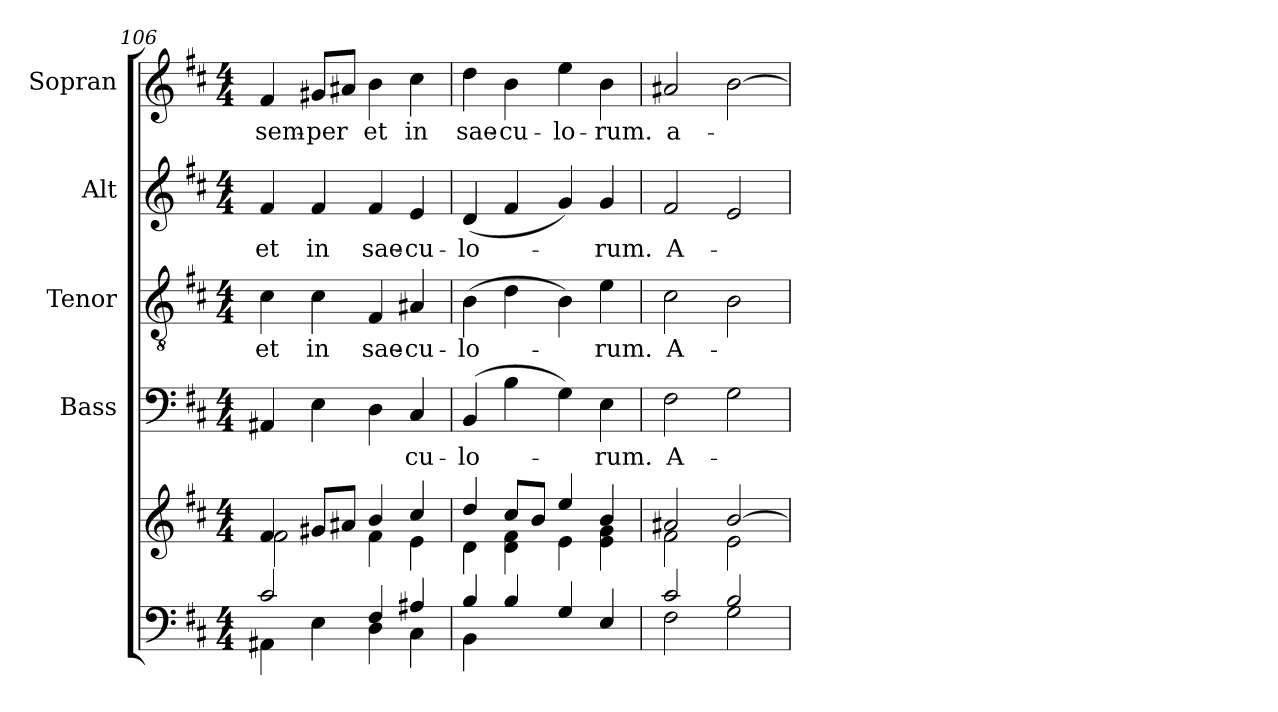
**kern	**kern	**kern	**text	**kern	**text	**kern	**text	**kern	**text
*part5	*part5	*part4	*part4	*part3	*part3	*part2	*part2	*part1	*part1
*staff6	*staff5	*staff4	*staff4	*staff3	*staff3	*staff2	*staff2	*staff1	*staff1
*	*	*I"Bass	*	*I"Tenor	*	*I"Alt	*	*I"Sopran	*
*	*	*I'B	*	*I'T	*	*I'A	*	*I'S	*
!!LO:PB:g=z
*clefF4	*clefG2	*clefF4	*	*clefGv2	*	*clefG2	*	*clefG2	*
*k[f#c#]	*k[f#c#]	*k[f#c#]	*	*k[f#c#]	*	*k[f#c#]	*	*k[f#c#]	*
*D:	*D:	*D:	*	*D:	*	*D:	*	*D:	*
*M4/4	*M4/4	*M4/4	*	*M4/4	*	*M4/4	*	*M4/4	*
=106	=106	=106	=106	=106	=106	=106	=106	=106	=106
*^	*^	*	*	*	*	*	*	*	*
!	!	!	!	!	!	!	!LO:LY:b	!	!LO:LY:b	!	!LO:LY:b
2c#/	4AA#X\	4f#/	2f#\	4AA#X/	.	4c#\	et	4f#/	et	4f#/	sem-
!	!	!	!	!	!	!	!LO:LY:b	!	!LO:LY:b	!	!LO:LY:b
.	4E\	8g#X/L	.	4E\	.	4c#\	in	4f#/	in	8g#X/L	-per
.	.	8a#X/J	.	.	.	.	.	.	.	8a#X/J	.
!	!	!	!	!	!	!	!LO:LY:b	!	!LO:LY:b	!	!LO:LY:b
4F#/	4D\	4b/	4f#\	4D\	.	4F#/	sae-	4f#/	sae-	4b\	et
!	!	!	!	!	!LO:LY:b	!	!LO:LY:b	!	!LO:LY:b	!	!LO:LY:b
4A#X/	4C#\	4cc#/	4e\	4C#/	-cu-	4A#X/	-cu-	4e/	-cu-	4cc#\	in
=107	=107	=107	=107	=107	=107	=107	=107	=107	=107	=107	=107
!	!	!	!	!	!LO:LY:b	!	!LO:LY:b	!	!LO:LY:b	!	!LO:LY:b
4B/	4BB\	4dd/	4d\	(4BB/	-lo-	(>4B\	-lo-	(<4d/	-lo-	4dd\	sae-
!	!	!	!	!	!	!	!	!	!	!	!LO:LY:b
4B/	2.ryy	8cc#/L	4d\ 4f#\	4B\	.	4d\	.	4f#/	.	4b\	-cu-
.	.	8b/J	.	.	.	.	.	.	.	.	.
!	!	!	!	!	!	!	!	!	!	!	!LO:LY:b
4G/	.	4ee/	4e\	4G\)	.	4B\)	.	4g/)	.	4ee\	-lo-
!	!	!	!	!	!LO:LY:b	!	!LO:LY:b	!	!LO:LY:b	!	!LO:LY:b
4E/	.	4b/	4e\ 4g\	4E\	-rum.	4e\	-rum.	4g/	-rum.	4b\	-rum.
=108	=108	=108	=108	=108	=108	=108	=108	=108	=108	=108	=108
!	!	!	!	!	!LO:LY:b	!	!LO:LY:b	!	!LO:LY:b	!	!LO:LY:b
2c#/	2F#\	2a#X/	2f#\	2F#\	A-	2c#\	A-	2f#/	A-	2a#X/	a-
2B/	2G\	[>2b/	2e\	2G\	.	2B\	.	2e/	.	[2b\	.
*v	*v	*	*	*	*	*	*	*	*	*	*
*	*v	*v	*	*	*	*	*	*	*	*
=	=	=	=	=	=	=	=	=	=
*-	*-	*-	*-	*-	*-	*-	*-	*-	*-
